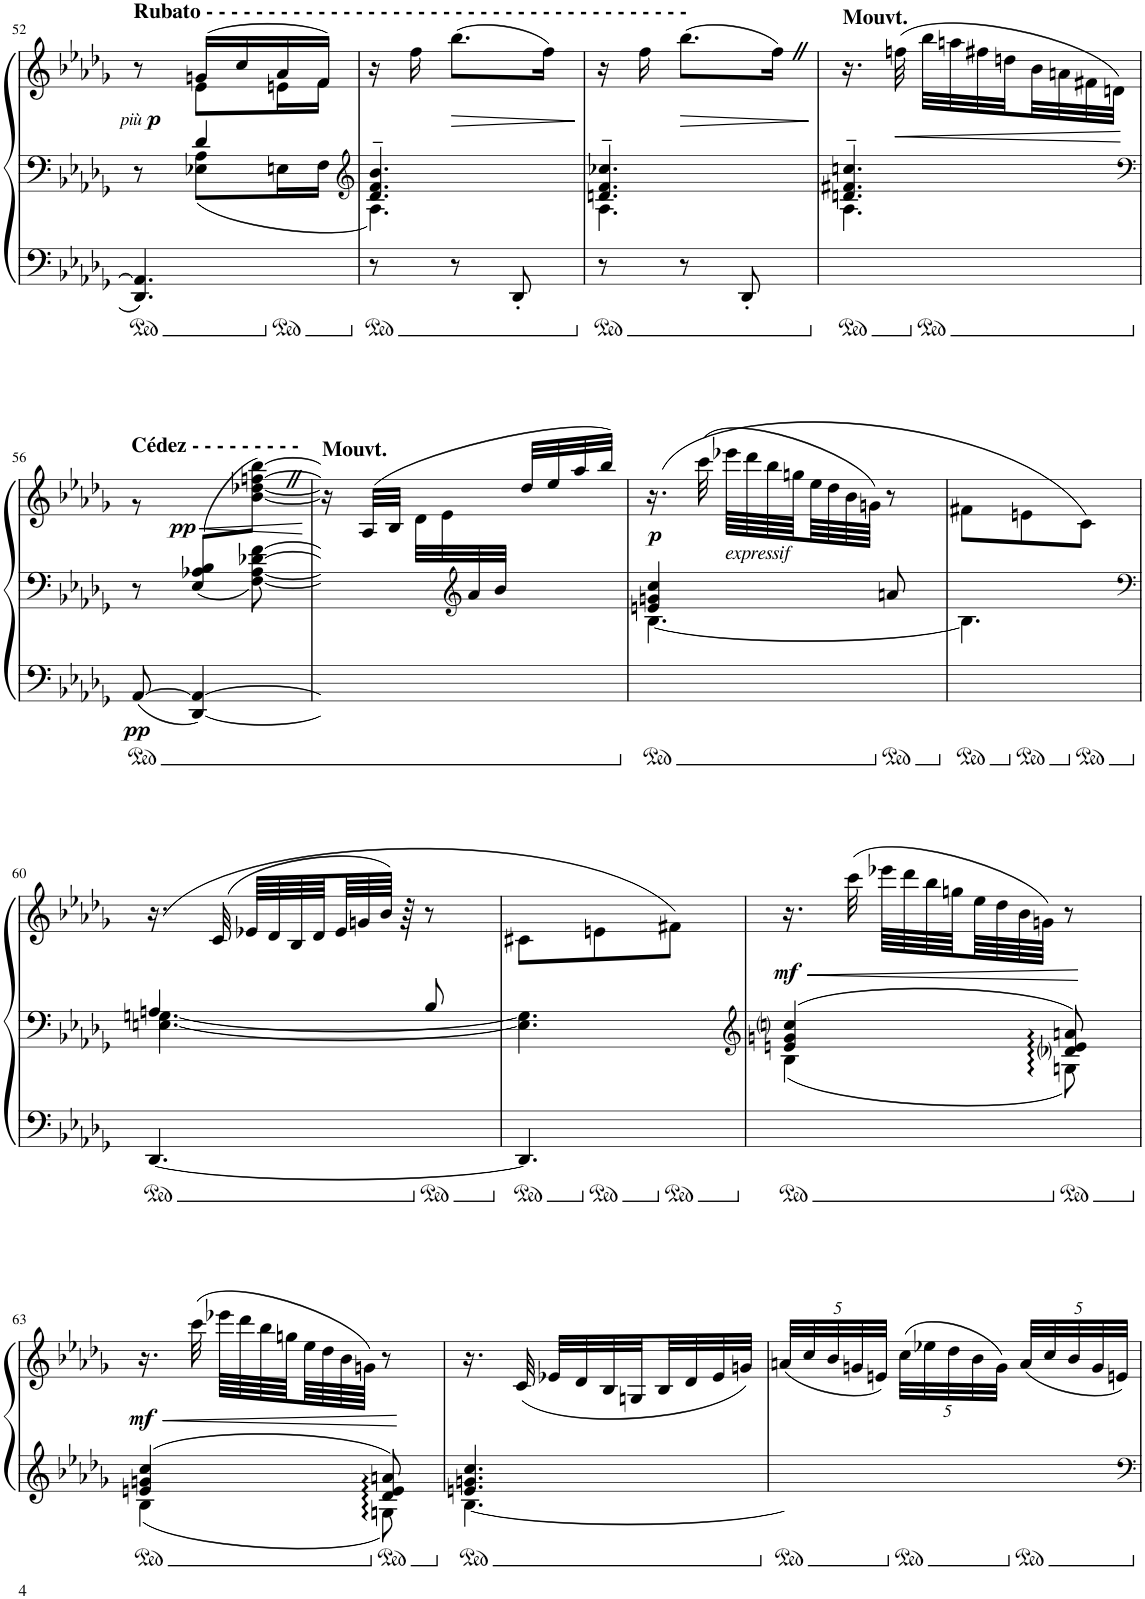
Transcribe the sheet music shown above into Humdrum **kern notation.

**kern	**kern	**kern	**dynam
*part1	*part1	*part1	*part1
*staff3	*staff2	*staff1	*staff1/2/3
*I"Grand Piano	*	*	*
*I'Pno.	*	*	*
!!LO:PB:g=z
*clefF4	*clefF4	*clefG2	*
*k[b-e-a-d-g-]	*k[b-e-a-d-g-]	*k[b-e-a-d-g-]	*
*M3/8	*M3/8	*M3/8	*
=52	=52	=52	=52
*^	*^	*^	*
!	!	!	!	!LO:TX:a:B:t=Rubato - - - - - - - - - - - - - - - - - - - - - - - - - - - - - - - - - - - - - - -	!	!
!	!	!	!	!	!	!LO:DY:b
!	!	!	!	!	!	!LO:DY:n=1:b
4ryy	4.DD-/ 4.AA-/]	8r	8ryy	8r	8ryy	other-dynamics p
.	.	4d-/	8E-X\ 8A-\L	(16gn/LL	(8e-\L	.
.	.	.	.	16cc/	.	.
8ryy	.	.	16En\L	16a-/	16en\L	.
.	.	.	16F\JJ	16f/JJ)	16f\JJ)	.
*v	*v	*	*	*v	*v	*
=53	=53	=53	=53	=53
*	*clefG2	*	*	*
8r	4.d-/~ 4.f/~ 4.b-/~	4.A-\	16r	.
.	.	.	16ff\	.
!	!	!	!	!LO:HP:b
8r	.	.	(8.bb-\L	>
8DD-'/	.	.	.	.
.	.	.	16ff\Jk)	.
*	*v	*v	*	*
.	.	.	]
=54	=54	=54	=54
*	*^	*	*
8r	4.dn/~ 4.f/~ 4.cc-X/~	4.A-\	16r	.
.	.	.	16ff\	.
!	!	!	!	!LO:HP:b
8r	.	.	(8.bb-\L	>
8DD-'/	.	.	.	.
.	.	.	16ffZ\Jk)	.
*	*v	*v	*	*
.	.	.	]
=55	=55	=55	=55
*	*^	*	*
!	!	!	!LO:TX:a:B:t=Mouvt.	!
8ryy	4.dn/~ 4.f#X/~ 4.ccn/~	4.A-\	16.r	.
!	!	!	!	!LO:HP:b
.	.	.	(32ffn\	<
4ryy	.	.	32bb-\LLL	.
.	.	.	32aan\	.
.	.	.	32ff#X\	.
.	.	.	32ddn\JJ	.
.	.	.	32b-\LL	.
.	.	.	32an\	.
.	.	.	32f#X\	.
.	.	.	32dn\JJJ)	[
!!LO:LB:g=z
=56	=56	=56	=56	=56
*	*clefF4	*	*	*
*	*	*	*^	*
!	!	!	!LO:TX:a:B:t=Cédez - - - - - - - - -	!	!
!	!	!	!	!	!LO:DY:b=3
[>8AA-/	8ryy	8r	4.ryy	8r	pp
!	!	!	!	!	!LO:DY:a=2
[4DD-/ 4AA-/_	(8E-/ 8A-X/ 8B-/L	8ryy	.	8ryy	pp
.	8ryy	[8F\ [8A-\ [>8d-X\ [>8f\	.	[8b-\ [8dd-X\ [>8ffn\ [>8bb-\J)	.
=57	=57	=57	=57	=57	=57
*	*	*^	*	*	*
!	!	!	!	!LO:TX:a:B:t=Mouvt.	!	!
4.DD-] 4.AA-]	8.ryy	4.F] 4.A-] 4.d-] 4.f]	8.ryy	16r	4.b-] 4.dd-] 4.ff] 4.bb-]	.
.	.	.	.	(32A-/LLL	.	.
.	.	.	.	32B-/JJJ	.	.
.	.	.	.	32d-\LLL	.	.
.	.	.	.	32e-\	.	.
*	*clefG2	*	*	*	*	*
.	32a-/	.	8.ryy	16ryy	.	.
.	32b-/JJJ	.	.	.	.	.
.	8ryy	.	.	32dd-/LLL	.	.
.	.	.	.	32ee-/	.	.
.	.	.	.	32aa-/	.	.
.	.	.	.	32bb-/JJJ)	.	.
*	*	*v	*v	*	*	*
*	*	*	*v	*v	*
=58	=58	=58	=58	=58
!	!	!	!	!LO:DY:a=2
4ryy	[4.B-\	(4en/ 4gn/ 4cc/	16.r	p
.	.	.	(32ccc\	.
!	!	!	!LO:TX:b:i:t=expressif	!
.	.	.	64eee-X\LLLL	.
.	.	.	64ddd-\	.
.	.	.	64bb-\	.
.	.	.	64ggn\JJJ	.
.	.	.	64ee-\LLL	.
.	.	.	64dd-\	.
.	.	.	64b-\	.
.	.	.	64gn\JJJJ)	.
8ryy	.	8an/	8r	.
*	*v	*v	*	*
=59	=59	=59	=59
*	*	*^	*
8ryy	4.B-\]	4.ryy	8f#X\L	.
8ryy	.	.	8en\	.
8ryy	.	.	8c\J)	.
*	*	*v	*v	*
!!LO:LB:g=z
=60	=60	=60	=60
*	*clefF4	*	*
*^	*^	*	*
[<4.DD-/	4ryy	(4An/	[4.En\ [4.Gn\	16.r	.
.	.	.	.	(>32c/	.
.	.	.	.	64e-X/LLLL	.
.	.	.	.	64d-/	.
.	.	.	.	64B-/	.
.	.	.	.	64d-/JJJ	.
.	.	.	.	64e-/LLL	.
.	.	.	.	64gn/	.
.	.	.	.	64b-/JJJJ)	.
.	.	.	.	64r	.
.	8ryy	8B-/	.	8r	.
*	*	*v	*v	*	*
=61	=61	=61	=61	=61
*	*	*	*^	*
4.DD-/]	8ryy	4.E\] 4.G\]	4.ryy	8c#X\L	.
.	8ryy	.	.	8en\	.
.	8ryy	.	.	8f#X\J)	.
*v	*v	*	*v	*v	*
=62	=62	=62	=62
*	*clefG2	*	*
*^	*^	*^	*
!	!	!	!	!	!	!LO:DY:a=2
*v	*v	*	*	*v	*v	*
4ryy	4en/ 4gn/ 4ccni/	4B-\	16.r	mf
.	.	.	(32ccc\	.
.	.	.	64eee-X\LLLL	.
.	.	.	64ddd-\	.
.	.	.	64bb-\	.
.	.	.	64ggn\JJJ	.
.	.	.	64ee-\LLL	.
.	.	.	64dd-\	.
.	.	.	64b-\	.
.	.	.	64gn\JJJJ)	.
8ryy	8d-i/:: 8e/:: 8an/::	8Gn\	8r	.
!!LO:LB:g=z
=63	=63	=63	=63	=63
!	!	!	!	!LO:DY:a=2
4.r	4en/ 4gn/ 4cc/	4B-\	16.r	mf
.	.	.	(32ccc\	.
.	.	.	64eee-X\LLLL	.
.	.	.	64ddd-\	.
.	.	.	64bb-\	.
.	.	.	64ggn\JJJ	.
.	.	.	64ee-\LLL	.
.	.	.	64dd-\	.
.	.	.	64b-\	.
.	.	.	64gn\JJJJ)	.
.	8d-/:: 8e/:: 8an/::	8Gn\	8r	.
=64	=64	=64	=64	=64
4.r	4.en/ 4.gn/ 4.cc/	[4.B-\	16.r	.
.	.	.	(32c/	.
.	.	.	32e-X/LLL	.
.	.	.	32d-/	.
.	.	.	32B-/	.
.	.	.	32Gn/JJ	.
.	.	.	32B-/LL	.
.	.	.	32d-/	.
.	.	.	32e-/	.
.	.	.	32gn/JJJ)	.
=65	=65	=65	=65	=65
*	*	*	*Xbrackettup	*
4.r	8ryy	4.B-]	(40an/LLL	.
.	.	.	40cc/	.
.	.	.	40b-/	.
.	.	.	40gn/	.
.	.	.	40en/JJJ)	.
.	8ryy	.	(40cc\LLL	.
.	.	.	40ee-X\	.
.	.	.	40dd-\	.
.	.	.	40b-\	.
.	.	.	40g\JJJ)	.
.	8ryy	.	(40a/LLL	.
.	.	.	40cc/	.
.	.	.	40b-/	.
.	.	.	40g/	.
.	.	.	40en/JJJ)	.
*	*v	*v	*	*
=	=	=	=
*-	*-	*-	*-
